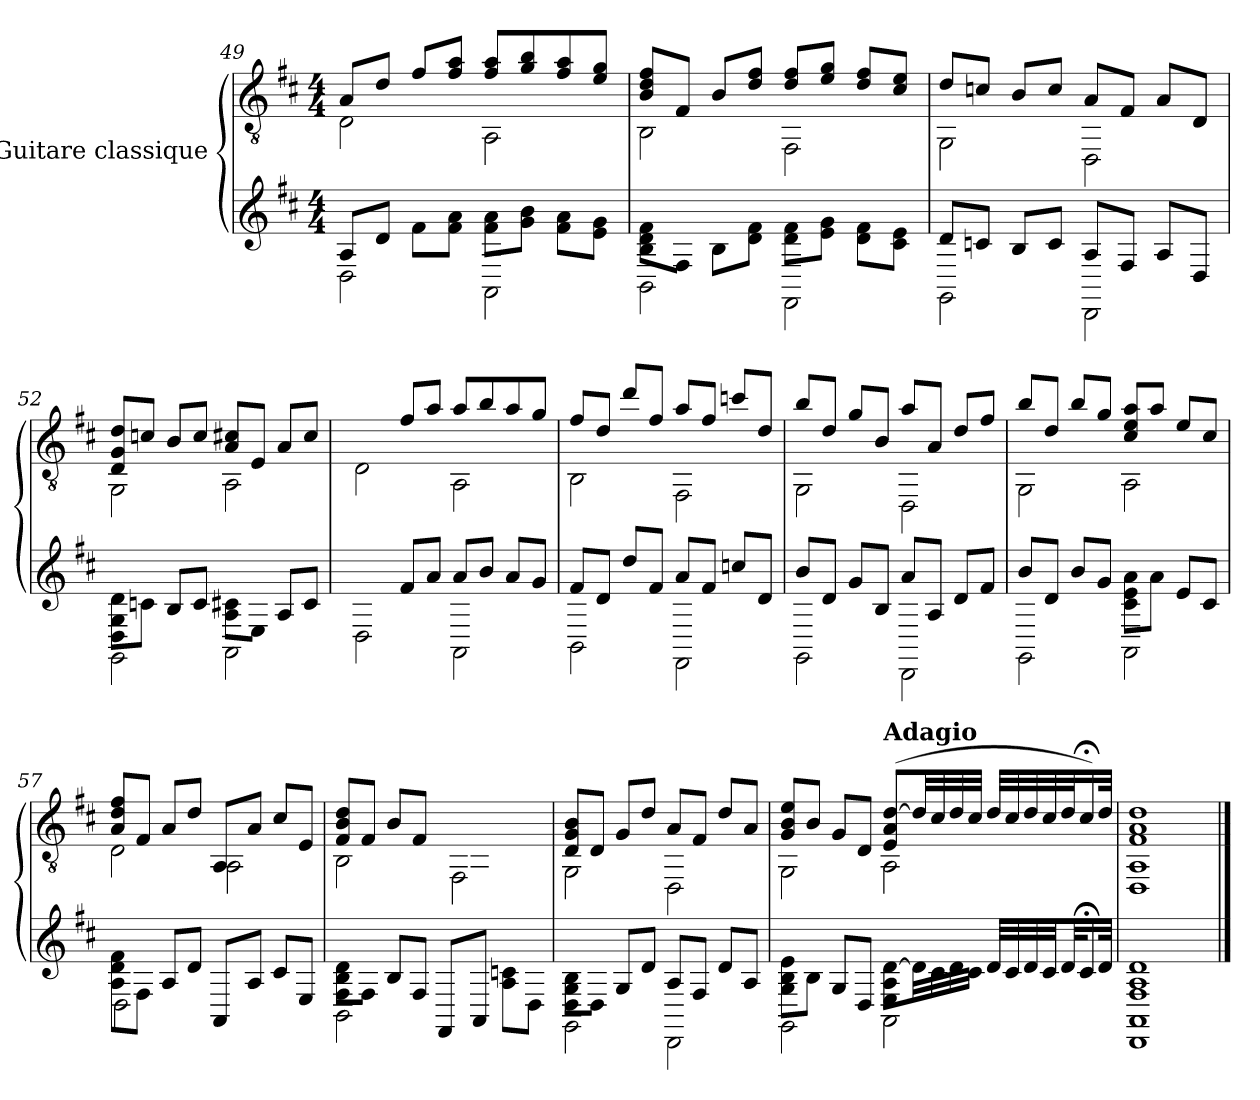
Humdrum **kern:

**kern	**kern
*part1	*part1
*staff2	*staff1
*I"Guitare classique	*
*	*clefGv2
*k[f#c#]	*k[f#c#]
*M4/4	*M4/4
=49	=49
*^	*^
8AL	2D	8A/L	2D\
8dJ	.	8d/J	.
8f#L	.	8f#/L	.
8f#\ 8a\J	.	8f#/ 8a/J	.
8f#\ 8a\L	2AA	8f#/ 8a/L	2AA\
8g\ 8b\J	.	8g/ 8b/	.
8f#\ 8a\L	.	8f#/ 8a/	.
8e\ 8g\J	.	8e/ 8g/J	.
=50	=50	=50	=50
8B\ 8d\ 8f#\L	2BB	8B/ 8d/ 8f#/L	2BB\
8F#J	.	8F#/J	.
8BL	.	8B/L	.
8d\ 8f#\J	.	8d/ 8f#/J	.
8d\ 8f#\L	2FF#	8d/ 8f#/L	2FF#\
8e\ 8g\J	.	8e/ 8g/J	.
8d\ 8f#\L	.	8d/ 8f#/L	.
8c#\ 8e\J	.	8c#/ 8e/J	.
=51	=51	=51	=51
8dL	2GG	8d/L	2GG\
8cnJ	.	8cn/J	.
8BL	.	8B/L	.
8cJ	.	8c/J	.
8AL	2DD	8A/L	2DD\
8F#J	.	8F#/J	.
8AL	.	8A/L	.
8DJ	.	8D/J	.
!!LO:LB:g=z	!!
=52	=52	=52	=52
8D\ 8G\ 8d\L	2GG	8D/ 8G/ 8d/L	2GG\
8cnJ	.	8cn/J	.
8BL	.	8B/L	.
8cJ	.	8c/J	.
8A\ 8c#X\L	2AA	8A/ 8c#X/L	2AA\
8EJ	.	8E/J	.
8AL	.	8A/L	.
8c#J	.	8c#/J	.
=53	=53	=53	=53
8DLyy	2D	8D/Lyy	2D\
8dJ	.	8d/J	.
8f#L	.	8f#/L	.
8aJ	.	8a/J	.
8aL	2AA	8a/L	2AA\
8bJ	.	8b/	.
8aL	.	8a/	.
8gJ	.	8g/J	.
=54	=54	=54	=54
8f#L	2BB	8f#/L	2BB\
8dJ	.	8d/J	.
8ddL	.	8dd/L	.
8f#J	.	8f#/J	.
8aL	2FF#	8a/L	2FF#\
8f#J	.	8f#/J	.
8ccnL	.	8ccn/L	.
8dJ	.	8d/J	.
=55	=55	=55	=55
8bL	2GG	8b/L	2GG\
8dJ	.	8d/J	.
8gL	.	8g/L	.
8BJ	.	8B/J	.
8aL	2DD	8a/L	2DD\
8AJ	.	8A/J	.
8dL	.	8d/L	.
8f#J	.	8f#/J	.
!!LO:LB:g=z	!!
=56	=56	=56	=56
8bL	2GG	8b/L	2GG\
8dJ	.	8d/J	.
8bL	.	8b/L	.
8gJ	.	8g/J	.
8c#\ 8e\ 8a\L	2AA	8c#/ 8e/ 8a/L	2AA\
8aJ	.	8a/J	.
8eL	.	8e/L	.
8c#J	.	8c#/J	.
=57	=57	=57	=57
8A\ 8d\ 8f#\L	2D	8A/ 8d/ 8f#/L	2D\
8F#J	.	8F#/J	.
8AL	.	8A/L	.
8dJ	.	8d/J	.
8AAL	2AAyy	8AA/L	2AA\
8AJ	.	8A/J	.
8c#L	.	8c#/L	.
8EJ	.	8E/J	.
=58	=58	=58	=58
8F#\ 8B\ 8d\L	2BB	8F#/ 8B/ 8d/L	2BB\
8F#J	.	8F#/J	.
8BL	.	8B/L	.
8F#J	.	8F#/J	.
8FF#L	2FF#yy	8FF#/Lyy	2FF#\
8AAJ	.	8AA/	.
8A\ 8cn\L	.	8A/ 8cn/	.
8DJ	.	8D/J	.
=59	=59	=59	=59
8D\ 8G\ 8B\L	2GG	8D/ 8G/ 8B/L	2GG\
8DJ	.	8D/J	.
8GL	.	8G/L	.
8dJ	.	8d/J	.
8AL	2DD	8A/L	2DD\
8F#J	.	8F#/J	.
8dL	.	8d/L	.
8AJ	.	8A/J	.
!!LO:LB:g=z	!!
=60	=60	=60	=60
8G\ 8B\ 8e\L	2GG	8G/ 8B/ 8e/L	2GG\
8BJ	.	8B/J	.
8GL	.	8G/L	.
8DJ	.	8D/J	.
!	!	!LO:TX:a:B:t=Adagio	!
8E\ 8A\ [8d\L	2AA	(8E/ 8A/ [8d/L	2AA\
32dLL]	.	32d/LL]	.
32c#	.	32c#/	.
32d	.	32d/	.
32c#JJJ	.	32c#/JJJ	.
32dLLL	.	32d/LLL	.
32c#	.	32c#/	.
32d	.	32d/	.
32c#JJ	.	32c#/	.
32dKL	.	32d/J	.
16c#;<	.	16c#;</)	.
32dJJk	.	32d/JJk	.
*v	*v	*	*
*	*v	*v
=61	=61
1DD 1AA 1F# 1A 1d	1DD 1AA 1F# 1A 1d
==	==
*-	*-
